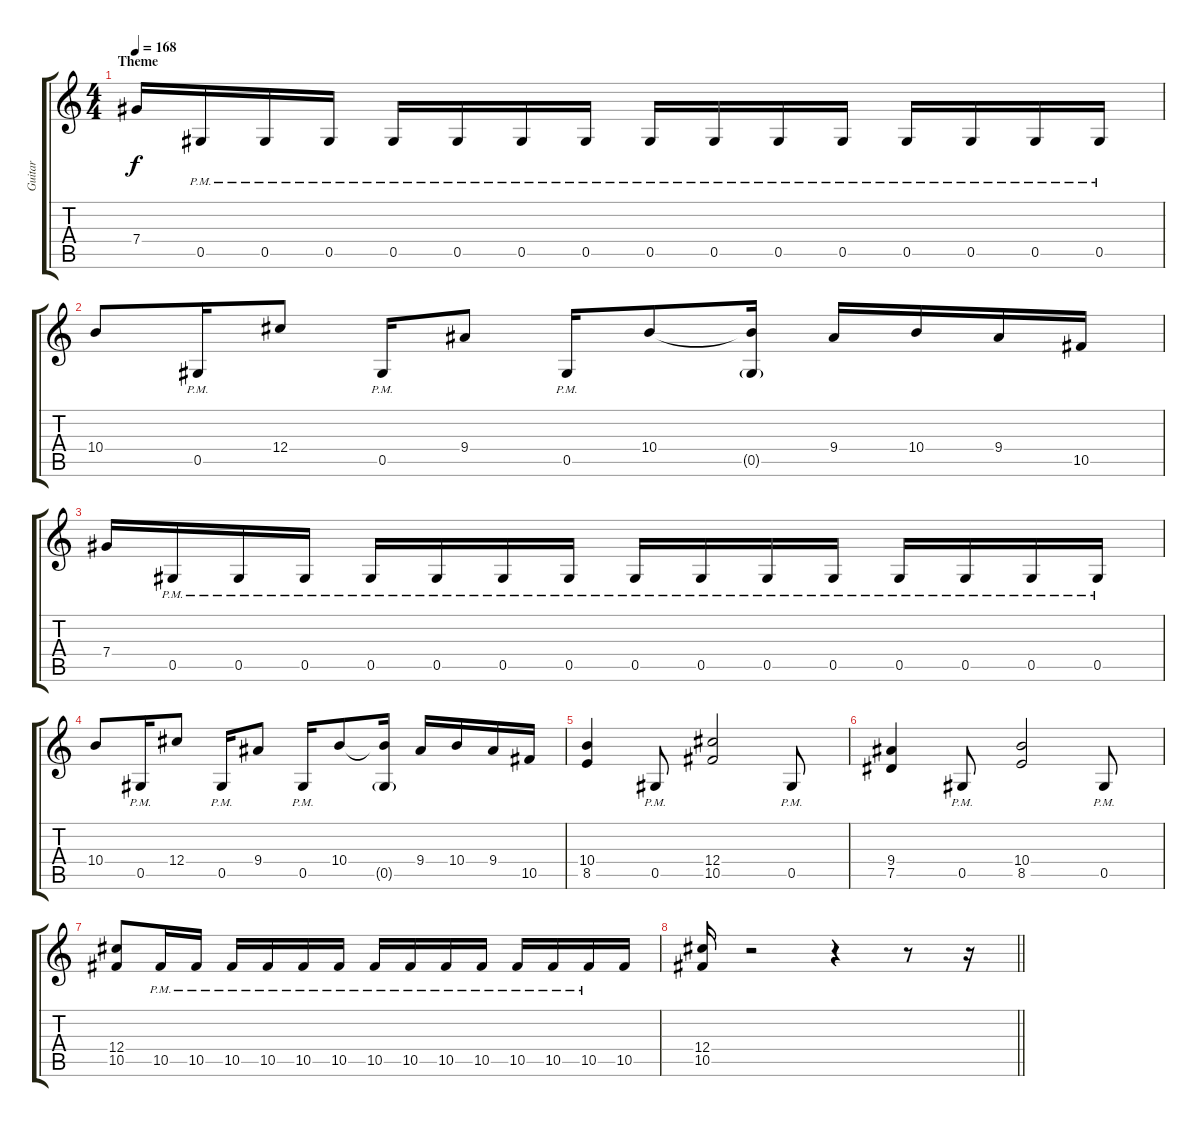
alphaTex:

\track ("Guitar" "Guitar") {instrument distortionguitar}
\staff {score tabs}
\tuning (Eb4 Bb3 Gb3 Db3 Ab2 Eb2) {hide}
\ts (4 4)
\section ("" "Theme")
\tempo 168
\clef g2
\ks aminor
7.4.16{dy f} 0.5{pm}.16 0.5{pm}.16 0.5{pm}.16 0.5{pm}.16 0.5{pm}.16 0.5{pm}.16 0.5{pm}.16 0.5{pm}.16 0.5{pm}.16 0.5{pm}.16 0.5{pm}.16 0.5{pm}.16 0.5{pm}.16 0.5{pm}.16 0.5{pm}.16 |
10.4.8 0.5{pm}.16 12.4.8 0.5{pm}.16 9.4.8 0.5{pm}.16 10.4.8 (10.4{t} 0.5{g}).16 9.4.16 10.4.16 9.4.16 10.5.16 |
7.4.16 0.5{pm}.16 0.5{pm}.16 0.5{pm}.16 0.5{pm}.16 0.5{pm}.16 0.5{pm}.16 0.5{pm}.16 0.5{pm}.16 0.5{pm}.16 0.5{pm}.16 0.5{pm}.16 0.5{pm}.16 0.5{pm}.16 0.5{pm}.16 0.5{pm}.16 |
10.4.8 0.5{pm}.16 12.4.8 0.5{pm}.16 9.4.8 0.5{pm}.16 10.4.8 (10.4{t} 0.5{g}).16 9.4.16 10.4.16 9.4.16 10.5.16 |
(10.4 8.5).4 0.5{pm}.8 (12.4 10.5).2 0.5{pm}.8 |
(9.4 7.5).4 0.5{pm}.8 (10.4 8.5).2 0.5{pm}.8 |
(12.4 10.5).8 10.5{pm}.16 10.5{pm}.16 10.5{pm}.16 10.5{pm}.16 10.5{pm}.16 10.5{pm}.16 10.5{pm}.16 10.5{pm}.16 10.5{pm}.16 10.5{pm}.16 10.5{pm}.16 10.5{pm}.16 10.5{pm}.16 10.5.16 |
\barLineRight lightlight
(12.4 10.5).16 r.2 r.4 r.8 r.16
